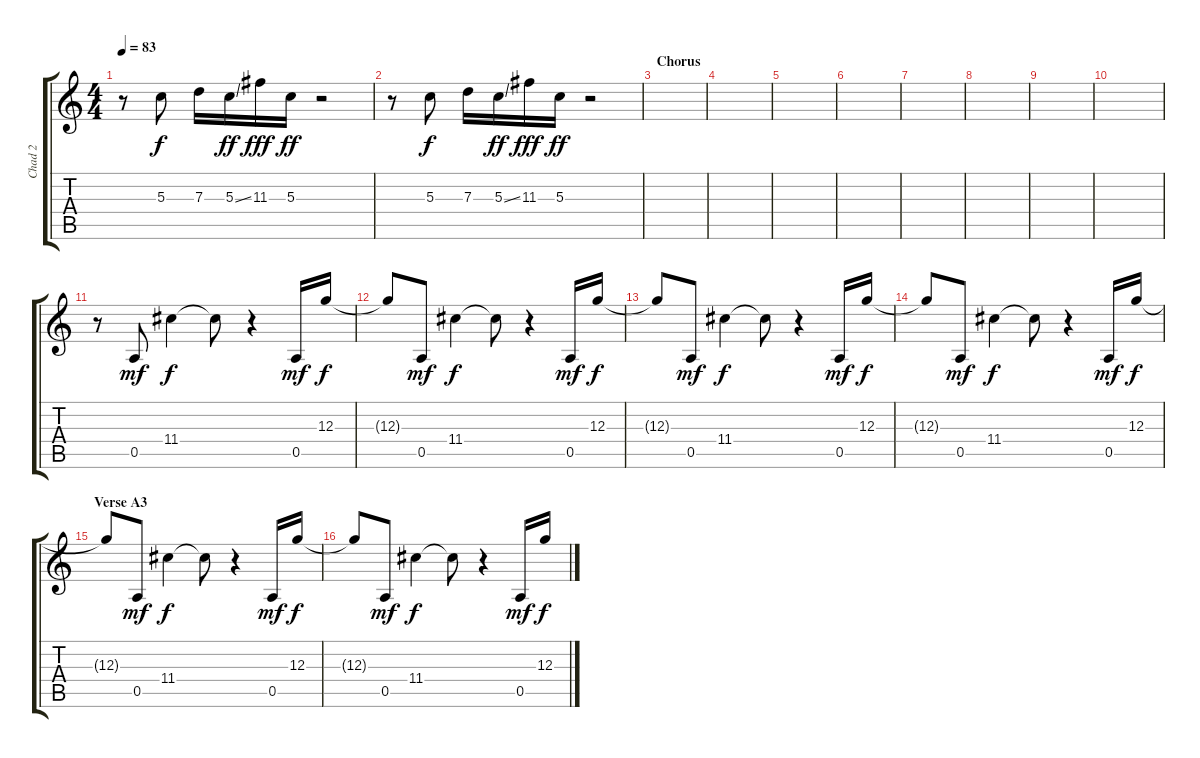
\track ("Chad 2" "Chad 2") {instrument electricguitarjazz}
\staff {score tabs}
\tuning (E4 B3 G3 D3 A2 E2) {hide}
\ts (4 4)
\tempo 83
\clef g2
\ks c
r.8{dy ff volume 16 balance 12 instrument acousticguitarsteel} 5.3.8{dy f} 7.3.16 5.3{ss}.16{dy ff} 11.3.16{dy fff} 5.3.16{dy ff} r.2 |
r.8{volume 16 balance 12 instrument acousticguitarsteel} 5.3.8{dy f} 7.3.16 5.3{ss}.16{dy ff} 11.3.16{dy fff} 5.3.16{dy ff} r.2 |
\section ("" "Chorus")
|
|
|
|
|
|
|
|
\section ("" "")
r.8{instrument electricguitarjazz} 0.5.8{dy mf} 11.4.4{dy f} 11.4{t}.8 r.4 0.5.16{dy mf} 12.3.16{dy f} |
12.3{t}.8 0.5.8{dy mf} 11.4.4{dy f} 11.4{t}.8 r.4 0.5.16{dy mf} 12.3.16{dy f} |
12.3{t}.8 0.5.8{dy mf} 11.4.4{dy f} 11.4{t}.8 r.4 0.5.16{dy mf} 12.3.16{dy f} |
12.3{t}.8 0.5.8{dy mf} 11.4.4{dy f} 11.4{t}.8 r.4 0.5.16{dy mf} 12.3.16{dy f} |
\section ("" "Verse A3")
12.3{t}.8 0.5.8{dy mf} 11.4.4{dy f} 11.4{t}.8 r.4 0.5.16{dy mf} 12.3.16{dy f} |
12.3{t}.8 0.5.8{dy mf} 11.4.4{dy f} 11.4{t}.8 r.4 0.5.16{dy mf} 12.3.16{dy f}
